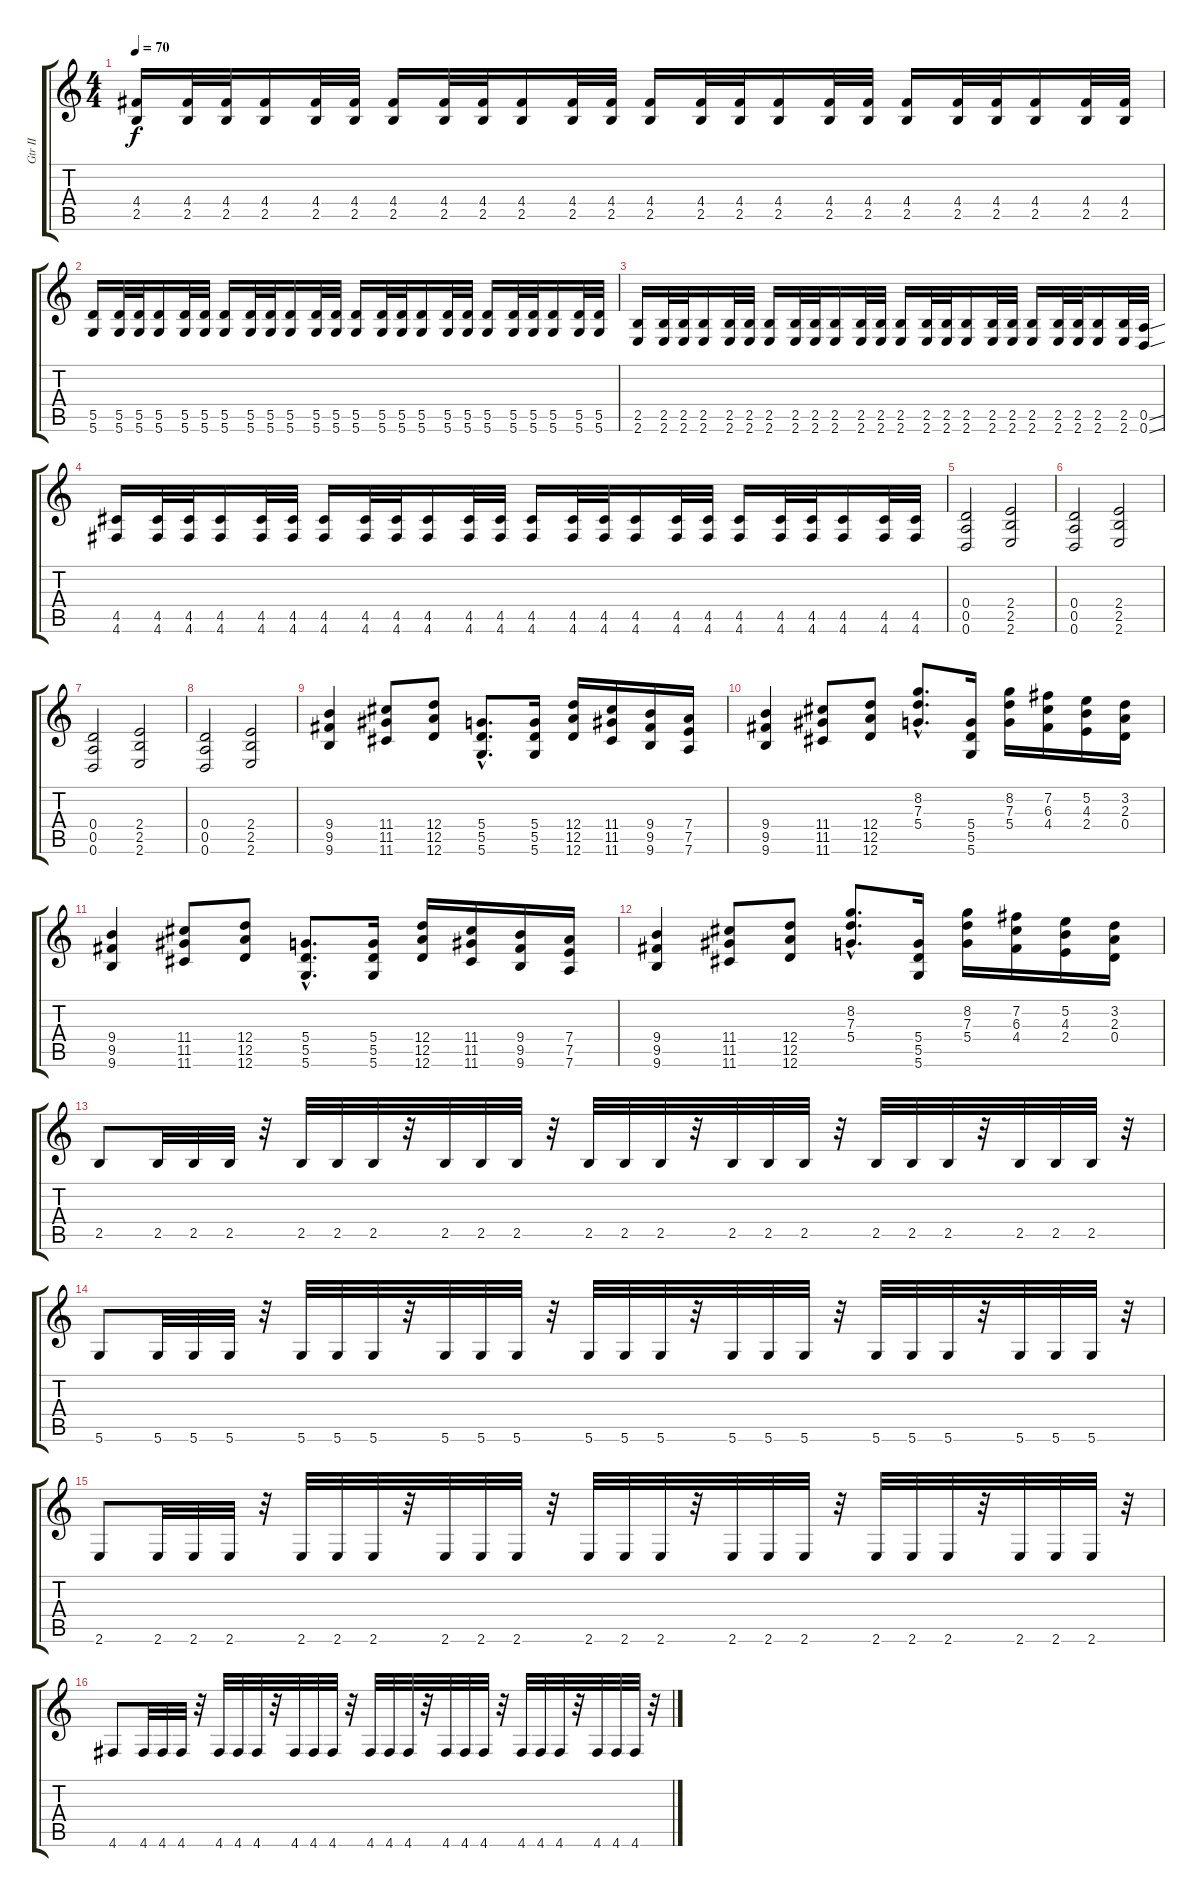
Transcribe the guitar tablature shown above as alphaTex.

\track ("Gtr II" "Gtr II") {instrument electricguitarmuted}
\staff {score tabs}
\tuning (E4 B3 G3 D3 A2 D2) {hide}
\ts (4 4)
\tempo 70
\clef g2
\ks c
(4.4 2.5).16{dy f instrument overdrivenguitar} (4.4 2.5).32 (4.4 2.5).32 (4.4 2.5).16 (4.4 2.5).32 (4.4 2.5).32 (4.4 2.5).16 (4.4 2.5).32 (4.4 2.5).32 (4.4 2.5).16 (4.4 2.5).32 (4.4 2.5).32 (4.4 2.5).16 (4.4 2.5).32 (4.4 2.5).32 (4.4 2.5).16 (4.4 2.5).32 (4.4 2.5).32 (4.4 2.5).16 (4.4 2.5).32 (4.4 2.5).32 (4.4 2.5).16 (4.4 2.5).32 (4.4 2.5).32 |
(5.5 5.6).16{instrument overdrivenguitar} (5.5 5.6).32 (5.5 5.6).32 (5.5 5.6).16 (5.5 5.6).32 (5.5 5.6).32 (5.5 5.6).16 (5.5 5.6).32 (5.5 5.6).32 (5.5 5.6).16 (5.5 5.6).32 (5.5 5.6).32 (5.5 5.6).16 (5.5 5.6).32 (5.5 5.6).32 (5.5 5.6).16 (5.5 5.6).32 (5.5 5.6).32 (5.5 5.6).16 (5.5 5.6).32 (5.5 5.6).32 (5.5 5.6).16 (5.5 5.6).32 (5.5 5.6).32 |
(2.5 2.6).16{instrument overdrivenguitar} (2.5 2.6).32 (2.5 2.6).32 (2.5 2.6).16 (2.5 2.6).32 (2.5 2.6).32 (2.5 2.6).16 (2.5 2.6).32 (2.5 2.6).32 (2.5 2.6).16 (2.5 2.6).32 (2.5 2.6).32 (2.5 2.6).16 (2.5 2.6).32 (2.5 2.6).32 (2.5 2.6).16 (2.5 2.6).32 (2.5 2.6).32 (2.5 2.6).16 (2.5 2.6).32 (2.5 2.6).32 (2.5 2.6).16 (2.5 2.6).32 (0.5{ss} 0.6{ss}).32 |
(4.5 4.6).16{instrument overdrivenguitar} (4.5 4.6).32 (4.5 4.6).32 (4.5 4.6).16 (4.5 4.6).32 (4.5 4.6).32 (4.5 4.6).16 (4.5 4.6).32 (4.5 4.6).32 (4.5 4.6).16 (4.5 4.6).32 (4.5 4.6).32 (4.5 4.6).16 (4.5 4.6).32 (4.5 4.6).32 (4.5 4.6).16 (4.5 4.6).32 (4.5 4.6).32 (4.5 4.6).16 (4.5 4.6).32 (4.5 4.6).32 (4.5 4.6).16 (4.5 4.6).32 (4.5 4.6).32 |
(0.4 0.5 0.6).2{instrument overdrivenguitar} (2.4 2.5 2.6).2 |
(0.4 0.5 0.6).2 (2.4 2.5 2.6).2 |
(0.4 0.5 0.6).2{instrument overdrivenguitar} (2.4 2.5 2.6).2 |
(0.4 0.5 0.6).2 (2.4 2.5 2.6).2 |
(9.4 9.5 9.6).4{instrument overdrivenguitar} (11.4 11.5 11.6).8 (12.4 12.5 12.6).8 (5.4{hac} 5.5{hac} 5.6{hac}).8{d} (5.4 5.5 5.6).16 (12.4 12.5 12.6).16 (11.4 11.5 11.6).16 (9.4 9.5 9.6).16 (7.4 7.5 7.6).16 |
(9.4 9.5 9.6).4{instrument overdrivenguitar} (11.4 11.5 11.6).8 (12.4 12.5 12.6).8 (8.2{hac} 7.3{hac} 5.4{hac}).8{d} (5.4 5.5 5.6).16 (8.2 7.3 5.4).16 (7.2 6.3 4.4).16 (5.2 4.3 2.4).16 (3.2 2.3 0.4).16 |
(9.4 9.5 9.6).4{instrument overdrivenguitar} (11.4 11.5 11.6).8 (12.4 12.5 12.6).8 (5.4{hac} 5.5{hac} 5.6{hac}).8{d} (5.4 5.5 5.6).16 (12.4 12.5 12.6).16 (11.4 11.5 11.6).16 (9.4 9.5 9.6).16 (7.4 7.5 7.6).16 |
(9.4 9.5 9.6).4{instrument overdrivenguitar} (11.4 11.5 11.6).8 (12.4 12.5 12.6).8 (8.2{hac} 7.3{hac} 5.4{hac}).8{d} (5.4 5.5 5.6).16 (8.2 7.3 5.4).16 (7.2 6.3 4.4).16 (5.2 4.3 2.4).16 (3.2 2.3 0.4).16 |
2.5.8{volume 16 instrument electricguitarmuted} 2.5.32 2.5.32 2.5.32 r.32 2.5.32 2.5.32 2.5.32 r.32 2.5.32 2.5.32 2.5.32 r.32 2.5.32 2.5.32 2.5.32 r.32 2.5.32 2.5.32 2.5.32 r.32 2.5.32 2.5.32 2.5.32 r.32 2.5.32 2.5.32 2.5.32 r.32 |
5.6.8 5.6.32 5.6.32 5.6.32 r.32 5.6.32 5.6.32 5.6.32 r.32 5.6.32 5.6.32 5.6.32 r.32 5.6.32 5.6.32 5.6.32 r.32 5.6.32 5.6.32 5.6.32 r.32 5.6.32 5.6.32 5.6.32 r.32 5.6.32 5.6.32 5.6.32 r.32 |
2.6.8 2.6.32 2.6.32 2.6.32 r.32 2.6.32 2.6.32 2.6.32 r.32 2.6.32 2.6.32 2.6.32 r.32 2.6.32 2.6.32 2.6.32 r.32 2.6.32 2.6.32 2.6.32 r.32 2.6.32 2.6.32 2.6.32 r.32 2.6.32 2.6.32 2.6.32 r.32 |
4.6.8 4.6.32 4.6.32 4.6.32 r.32 4.6.32 4.6.32 4.6.32 r.32 4.6.32 4.6.32 4.6.32 r.32 4.6.32 4.6.32 4.6.32 r.32 4.6.32 4.6.32 4.6.32 r.32 4.6.32 4.6.32 4.6.32 r.32 4.6.32 4.6.32 4.6.32 r.32
